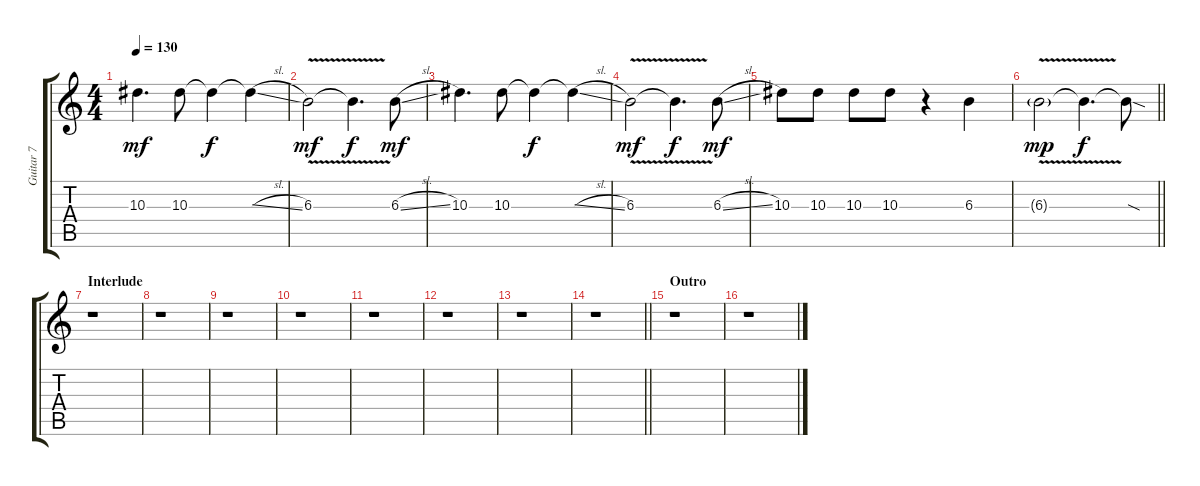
\track ("Guitar 7" "Guitar 7") {instrument distortionguitar}
\staff {score tabs}
\tuning (D4 A3 F3 C3 G2 C2) {hide}
\ts (4 4)
\tempo 130
\clef g2
\ks c
10.3.4{d dy mf} 10.3.8 10.3{t}.4{dy f} 10.3{sl t}.4 |
6.3{v}.2{dy mf} 6.3{t}.4{d dy f} 6.3{sl}.8{dy mf} |
10.3.4{d} 10.3.8 10.3{t}.4{dy f} 10.3{sl t}.4 |
6.3{v}.2{dy mf} 6.3{t}.4{d dy f} 6.3{sl}.8{dy mf} |
10.3.8 10.3.8 10.3.8 10.3.8 r.4 6.3.4 |
\barLineRight lightlight
6.3{v g}.2{dy mp} 6.3{t}.4{d dy f} 6.3{sod t}.8 |
\section ("" "Interlude")
r.1 |
r.1 |
r.1 |
r.1 |
r.1 |
r.1 |
r.1 |
\barLineRight lightlight
r.1 |
\section ("" "Outro")
r.1 |
r.1
